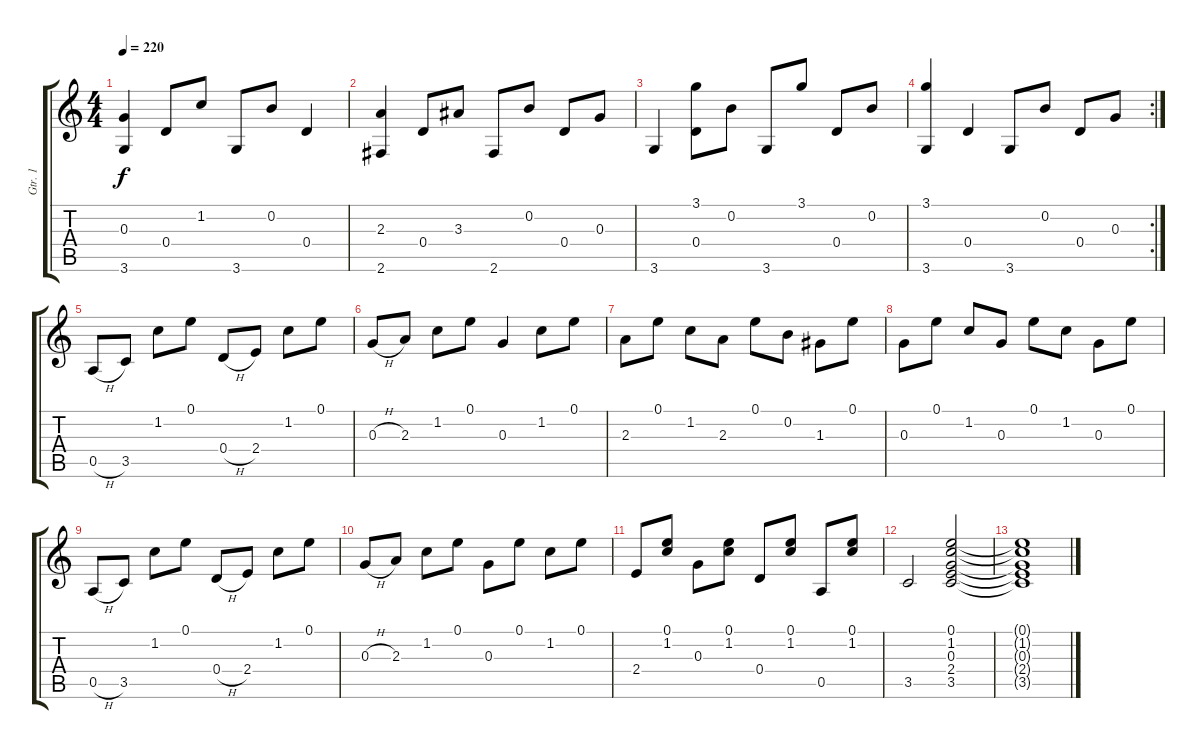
\track ("Gtr. 1" "Gtr. 1") {instrument acousticguitarsteel}
\staff {score tabs}
\tuning (E4 B3 G3 D3 A2 E2) {hide}
\ts (4 4)
\tempo 220
\clef g2
\ks c
(0.3 3.6).4{dy f} 0.4.8 1.2.8 3.6.8 0.2.8 0.4.4 |
(2.3 2.6).4 0.4.8 3.3.8 2.6.8 0.2.8 0.4.8 0.3.8 |
3.6.4 (3.1 0.4).8 0.2.8 3.6.8 3.1.8 0.4.8 0.2.8 |
\rc 2
(3.1 3.6).4 0.4.4 3.6.8 0.2.8 0.4.8 0.3.8 |
0.5{h}.8 3.5.8 1.2.8 0.1.8 0.4{h}.8 2.4.8 1.2.8 0.1.8 |
0.3{h}.8 2.3.8 1.2.8 0.1.8 0.3.4 1.2.8 0.1.8 |
2.3.8 0.1.8 1.2.8 2.3.8 0.1.8 0.2.8 1.3.8 0.1.8 |
0.3.8 0.1.8 1.2.8 0.3.8 0.1.8 1.2.8 0.3.8 0.1.8 |
0.5{h}.8 3.5.8 1.2.8 0.1.8 0.4{h}.8 2.4.8 1.2.8 0.1.8 |
0.3{h}.8 2.3.8 1.2.8 0.1.8 0.3.8 0.1.8 1.2.8 0.1.8 |
2.4.8 (0.1 1.2).8 0.3.8 (0.1 1.2).8 0.4.8 (0.1 1.2).8 0.5.8 (0.1 1.2).8 |
3.5.2 (0.1 1.2 0.3 2.4 3.5).2 |
(0.1{t} 1.2{t} 0.3{t} 2.4{t} 3.5{t}).1
